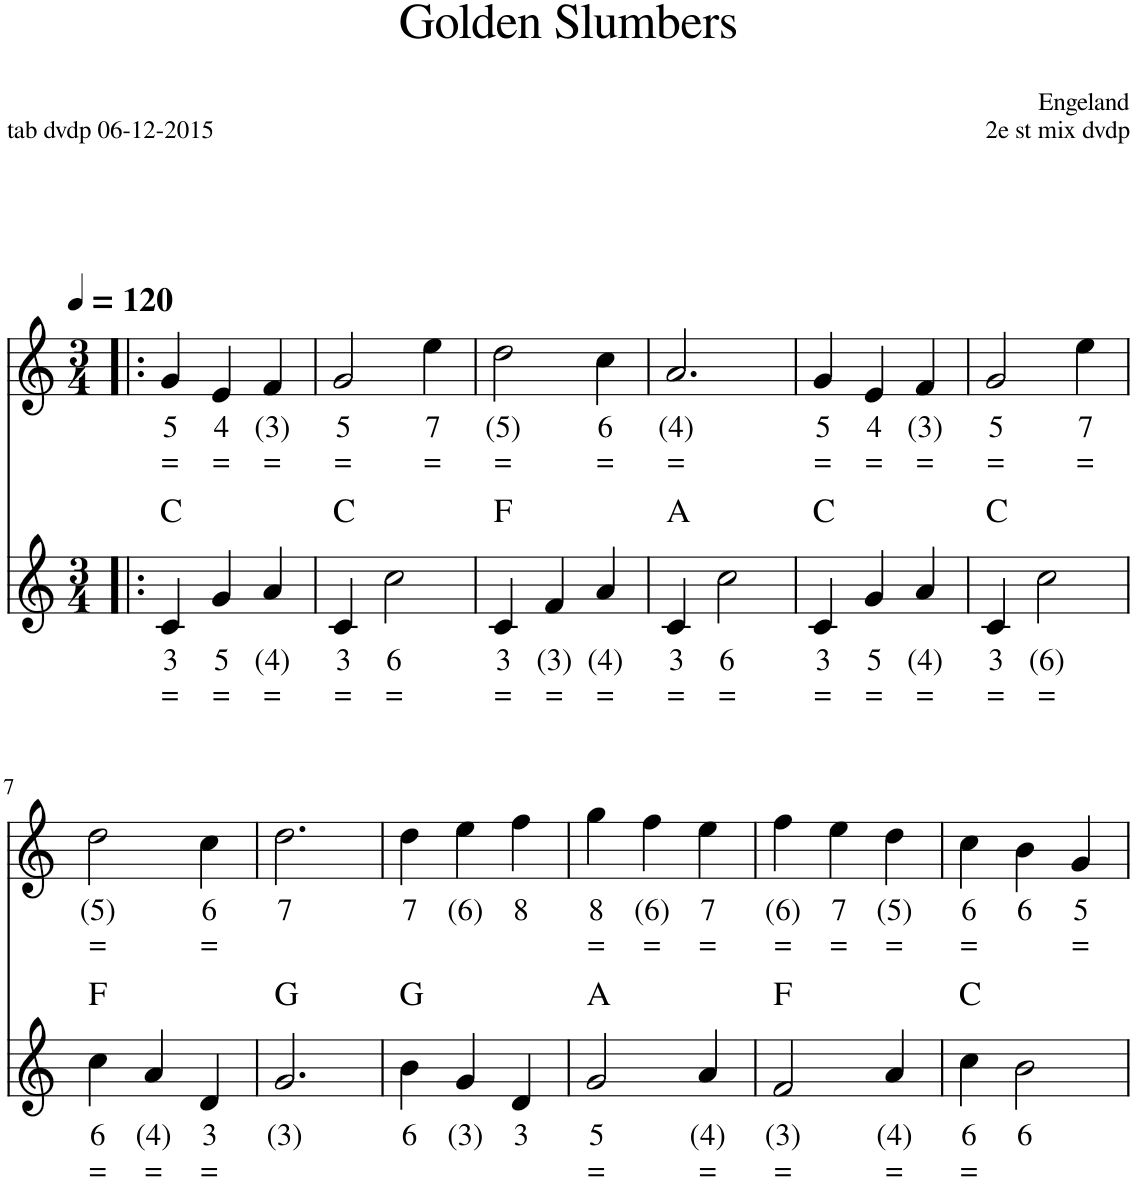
**kern	**text	**text	**harte	**kern	**text	**text
*part2	*part2	*part2	*part2	*part1	*part1	*part1
*staff2	*staff2	*staff2	*	*staff1	*staff1	*staff1
*I"Stem	*	*	*	*I"Viool	*	*
*clefG2	*	*	*	*clefG2	*	*
*k[]	*	*	*	*k[]	*	*
*M3/4	*	*	*	*M3/4	*	*
*MM120	*	*	*	*MM120	*	*
=1!|:	=1!|:	=1!|:	=1!|:	=1!|:	=1!|:	=1!|:
!	!LO:LY:b	!LO:LY:b	!	!	!LO:LY:b	!LO:LY:b
4c/	3	=	C:maj	4g/	5	=
!	!LO:LY:b	!LO:LY:b	!	!	!LO:LY:b	!LO:LY:b
4g/	5	=	.	4e/	4	=
!	!LO:LY:b	!LO:LY:b	!	!	!LO:LY:b	!LO:LY:b
4a/	(4)	=	.	4f/	(3)	=
=2	=2	=2	=2	=2	=2	=2
!	!LO:LY:b	!LO:LY:b	!	!	!LO:LY:b	!LO:LY:b
4c/	3	=	C:maj	2g/	5	=
!	!LO:LY:b	!LO:LY:b	!	!	!	!
2cc\	6	=	.	.	.	.
!	!	!	!	!	!LO:LY:b	!LO:LY:b
.	.	.	.	4ee\	7	=
=3	=3	=3	=3	=3	=3	=3
!	!LO:LY:b	!LO:LY:b	!	!	!LO:LY:b	!LO:LY:b
4c/	3	=	F:maj	2dd\	(5)	=
!	!LO:LY:b	!LO:LY:b	!	!	!	!
4f/	(3)	=	.	.	.	.
!	!LO:LY:b	!LO:LY:b	!	!	!LO:LY:b	!LO:LY:b
4a/	(4)	=	.	4cc\	6	=
=4	=4	=4	=4	=4	=4	=4
!	!LO:LY:b	!LO:LY:b	!	!	!LO:LY:b	!LO:LY:b
4cn/	3	=	A:maj	2.a/	(4)	=
!	!LO:LY:b	!LO:LY:b	!	!	!	!
2cc\	6	=	.	.	.	.
=5	=5	=5	=5	=5	=5	=5
!	!LO:LY:b	!LO:LY:b	!	!	!LO:LY:b	!LO:LY:b
4c/	3	=	C:maj	4g/	5	=
!	!LO:LY:b	!LO:LY:b	!	!	!LO:LY:b	!LO:LY:b
4g/	5	=	.	4e/	4	=
!	!LO:LY:b	!LO:LY:b	!	!	!LO:LY:b	!LO:LY:b
4a/	(4)	=	.	4f/	(3)	=
=6	=6	=6	=6	=6	=6	=6
!	!LO:LY:b	!LO:LY:b	!	!	!LO:LY:b	!LO:LY:b
4c/	3	=	C:maj	2g/	5	=
!	!LO:LY:b	!LO:LY:b	!	!	!	!
2cc\	(6)	=	.	.	.	.
!	!	!	!	!	!LO:LY:b	!LO:LY:b
.	.	.	.	4ee\	7	=
!!LO:LB:g=z
=7	=7	=7	=7	=7	=7	=7
!	!LO:LY:b	!LO:LY:b	!	!	!LO:LY:b	!LO:LY:b
4cc\	6	=	F:maj	2dd\	(5)	=
!	!LO:LY:b	!LO:LY:b	!	!	!	!
4a/	(4)	=	.	.	.	.
!	!LO:LY:b	!LO:LY:b	!	!	!LO:LY:b	!LO:LY:b
4d/	3	=	.	4cc\	6	=
=8	=8	=8	=8	=8	=8	=8
!	!LO:LY:b	!	!	!	!LO:LY:b	!
2.g/	(3)	.	G:maj	2.dd\	7	.
=9	=9	=9	=9	=9	=9	=9
!	!LO:LY:b	!	!	!	!LO:LY:b	!
4b\	6	.	G:maj	4dd\	7	.
!	!LO:LY:b	!	!	!	!LO:LY:b	!
4g/	(3)	.	.	4ee\	(6)	.
!	!LO:LY:b	!	!	!	!LO:LY:b	!
4d/	3	.	.	4ff\	8	.
=10	=10	=10	=10	=10	=10	=10
!	!LO:LY:b	!LO:LY:b	!	!	!LO:LY:b	!LO:LY:b
2g/	5	=	A:maj	4gg\	8	=
!	!	!	!	!	!LO:LY:b	!LO:LY:b
.	.	.	.	4ff\	(6)	=
!	!LO:LY:b	!LO:LY:b	!	!	!LO:LY:b	!LO:LY:b
4a/	(4)	=	.	4ee\	7	=
=11	=11	=11	=11	=11	=11	=11
!	!LO:LY:b	!LO:LY:b	!	!	!LO:LY:b	!LO:LY:b
2f/	(3)	=	F:maj	4ff\	(6)	=
!	!	!	!	!	!LO:LY:b	!LO:LY:b
.	.	.	.	4ee\	7	=
!	!LO:LY:b	!LO:LY:b	!	!	!LO:LY:b	!LO:LY:b
4a/	(4)	=	.	4dd\	(5)	=
=12	=12	=12	=12	=12	=12	=12
!	!LO:LY:b	!LO:LY:b	!	!	!LO:LY:b	!LO:LY:b
4cc\	6	=	C:maj	4cc\	6	=
!	!LO:LY:b	!	!	!	!LO:LY:b	!
2b\	6	.	.	4b\	6	.
!	!	!	!	!	!LO:LY:b	!LO:LY:b
.	.	.	.	4g/	5	=
=	=	=	=	=	=	=
*-	*-	*-	*-	*-	*-	*-
